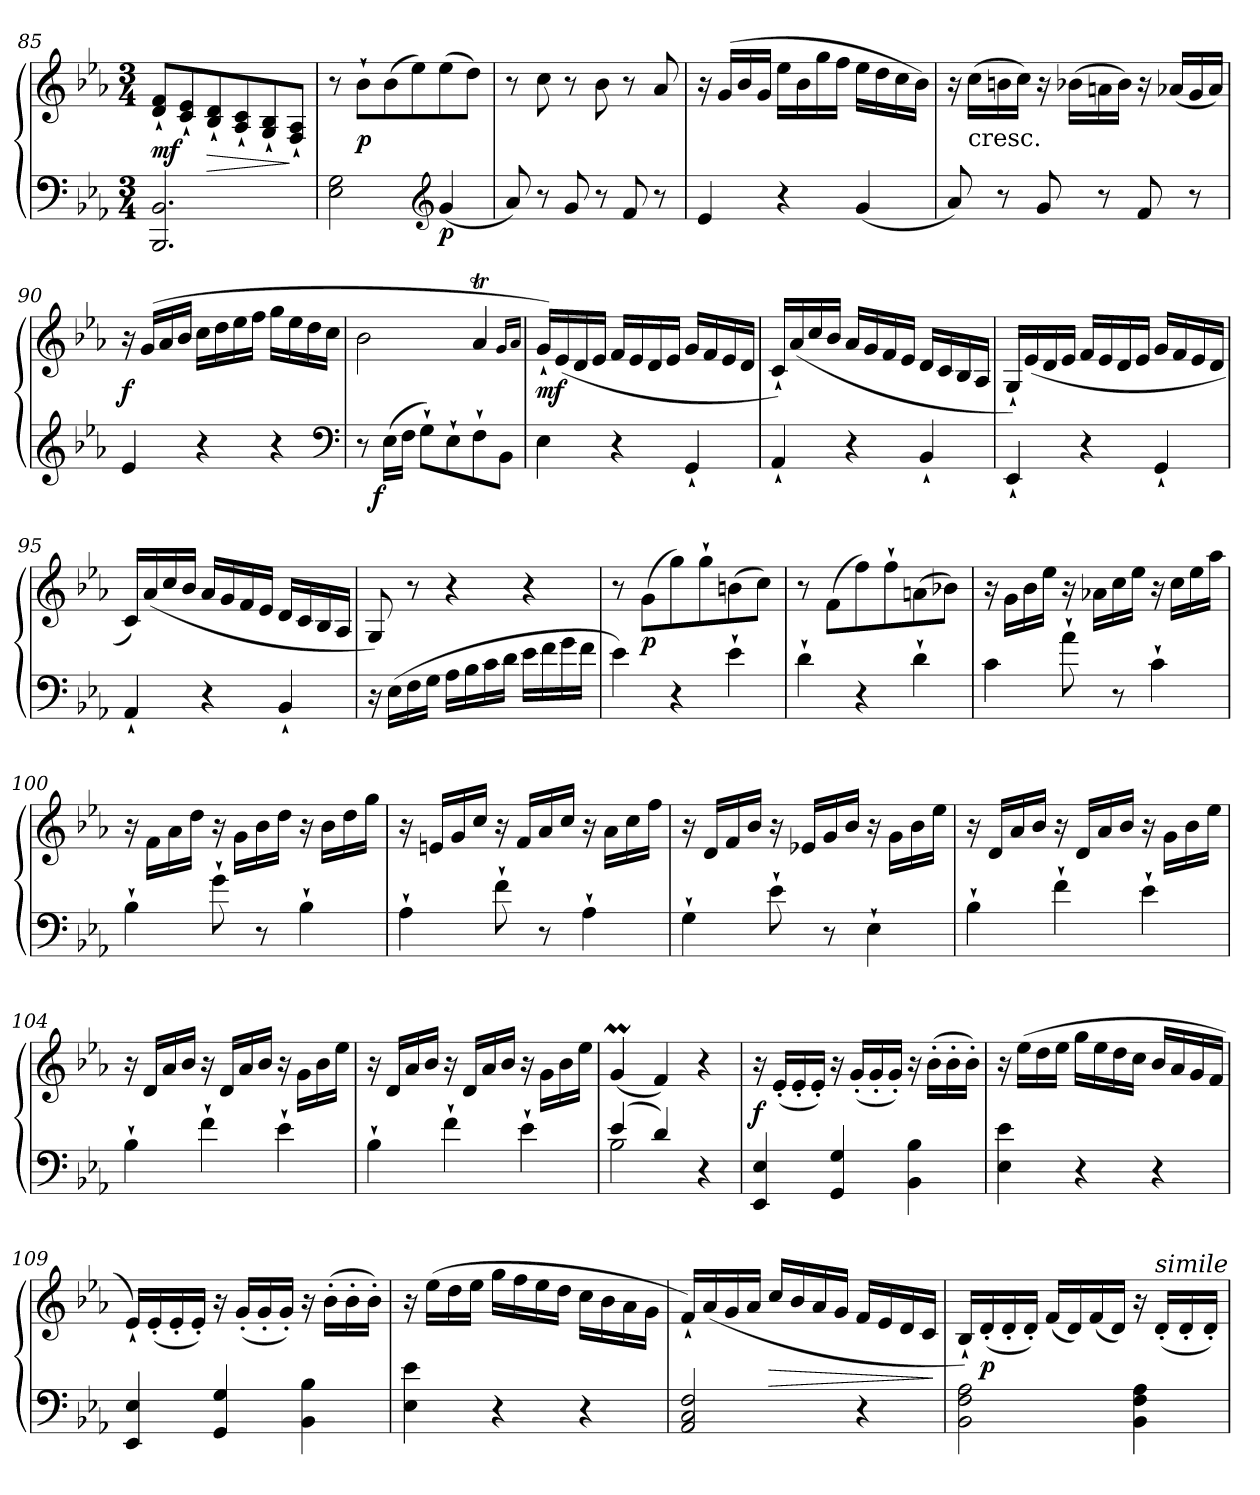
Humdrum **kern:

**kern	**kern	**dynam
*part1	*part1	*part1
*staff2	*staff1	*staff1/2
!!LO:LB:g=z
*clefF4	*clefG2	*
*k[b-e-a-]	*k[b-e-a-]	*
*E-:	*E-:	*
*M3/4	*M3/4	*
=85	=85	=85
2.BBB- 2.BB-	8d` 8f`L	mf
.	8c` 8e-`	.
.	8B-` 8d`	>
.	8A-` 8c`	.
.	8G` 8B-`	.
.	8F` 8A-`J	]
=86	=86	=86
2E- 2G	8r	.
.	8b-`L	p
.	(8b-	.
.	8ee-)	.
*clefG2	*	*
!	!	!LO:DY:b=2
(4g	(8ee-	p
.	8ddJ)	.
=87	=87	=87
8a-)	8r	.
8r	8cc	.
8g	8r	.
8r	8b-	.
8f	8r	.
8r	8a-	.
=88	=88	=88
4e-	16r	.
.	(16gLL	.
.	16b-	.
.	16gJJ	.
4r	16ee-LL	.
.	16b-	.
.	16gg	.
.	16ffJJ	.
(4g	16ee-LL	.
.	16dd	.
.	16cc	.
.	16b-JJ)	.
=89	=89	=89
8a-)	16r	.
!	!LO:TX:c:t=cresc.	!
.	(16ccLL	.
8r	16bn	.
.	16ccJJ)	.
8g	16r	.
.	(16b-X\LL	.
8r	16an\	.
.	16b-\JJ)	.
8f	16r	.
.	(16a-X/LL	.
8r	16g/	.
.	16a-/JJ)	.
!!LO:LB:g=z
=90	=90	=90
4e-	16r	f
.	(16gLL	.
.	16a-	.
.	16b-JJ	.
4r	16ccLL	.
.	16dd	.
.	16ee-	.
.	16ffJJ	.
4r	16ggLL	.
.	16ee-	.
.	16dd	.
.	16ccJJ	.
*clefF4	*	*
=91	=91	=91
8r	2b-	.
!	!	!LO:DY:b=2:rj
(16E-LL	.	f
16FJJ	.	.
8G`L)	.	.
8E-`	.	.
8F`	4a-T	.
8BB-J	.	.
.	16qg/LL	.
.	16qa-/JJ	.
=92	=92	=92
4E-	16g`LL)	mf
.	(16e-	.
.	16d	.
.	16e-JJ	.
4r	16fLL	.
.	16e-	.
.	16d	.
.	16e-JJ	.
4GG`	16gLL	.
.	16f	.
.	16e-	.
.	16dJJ	.
=93	=93	=93
4AA-`	16c`LL)	.
.	(16a-	.
.	16cc	.
.	16b-JJ	.
4r	16a-LL	.
.	16g	.
.	16f	.
.	16e-JJ	.
4BB-`	16dLL	.
.	16c	.
.	16B-	.
.	16A-JJ	.
=94	=94	=94
4EE-`	16G`LL)	.
.	(16e-	.
.	16d	.
.	16e-JJ	.
4r	16fLL	.
.	16e-	.
.	16d	.
.	16e-JJ	.
4GG`	16gLL	.
.	16f	.
.	16e-	.
.	16dJJ	.
!!LO:LB:g=z
=95	=95	=95
4AA-`	16cLL)	.
.	(16a-	.
.	16cc	.
.	16b-JJ	.
4r	16a-LL	.
.	16g	.
.	16f	.
.	16e-JJ	.
4BB-`	16dLL	.
.	16c	.
.	16B-	.
.	16A-JJ	.
=96	=96	=96
16r	8G)	.
(16E-LL	.	.
16F	8r	.
16GJJ	.	.
16A-LL	4r	.
16B-	.	.
16c	.	.
16dJJ	.	.
16e-LL	4r	.
16f	.	.
16g	.	.
16fJJ	.	.
=97	=97	=97
4e-)	8r	.
.	(8gL	p
4r	8gg)	.
.	8gg`	.
4e-`	(8bn	.
.	8ccJ)	.
=98	=98	=98
4d`	8r	.
.	(8fL	.
4r	8ff)	.
.	8ff`	.
4d`	(8an	.
.	8b-XJ)	.
=99	=99	=99
4c	16r	.
.	16gLL	.
.	16b-	.
.	16ee-JJ	.
8a-`	16r	.
.	16a-XLL	.
8r	16cc	.
.	16ee-JJ	.
4c`	16r	.
.	16ccLL	.
.	16ee-	.
.	16aa-JJ	.
!!LO:LB:g=z
=100	=100	=100
4B-`	16r	.
.	16f\LL	.
.	16a-\	.
.	16dd\JJ	.
8g`	16r	.
.	16gLL	.
8r	16b-	.
.	16ddJJ	.
4B-`	16r	.
.	16b-LL	.
.	16dd	.
.	16ggJJ	.
=101	=101	=101
4A-`	16r	.
.	16enLL	.
.	16g	.
.	16ccJJ	.
8f`	16r	.
.	16fLL	.
8r	16a-	.
.	16ccJJ	.
4A-`	16r	.
.	16a-LL	.
.	16cc	.
.	16ffJJ	.
=102	=102	=102
4G`	16r	.
.	16dLL	.
.	16f	.
.	16b-JJ	.
8e-`	16r	.
.	16e-XLL	.
8r	16g	.
.	16b-JJ	.
4E-`	16r	.
.	16gLL	.
.	16b-	.
.	16ee-JJ	.
=103	=103	=103
4B-`	16r	.
.	16dLL	.
.	16a-	.
.	16b-JJ	.
4f`	16r	.
.	16dLL	.
.	16a-	.
.	16b-JJ	.
4e-`	16r	.
.	16gLL	.
.	16b-	.
.	16ee-JJ	.
!!LO:LB:g=z
=104	=104	=104
4B-`	16r	.
.	16dLL	.
.	16a-	.
.	16b-JJ	.
4f`	16r	.
.	16dLL	.
.	16a-	.
.	16b-JJ	.
4e-`	16r	.
.	16gLL	.
.	16b-	.
.	16ee-JJ	.
=105	=105	=105
4B-`	16r	.
.	16dLL	.
.	16a-	.
.	16b-JJ	.
4f`	16r	.
.	16dLL	.
.	16a-	.
.	16b-JJ	.
4e-`	16r	.
.	16gLL	.
.	16b-	.
.	16ee-JJ	.
=106	=106	=106
*^	*	*
(4e-	2B-	(4gm	.
4d)	.	4f)	.
4r	4ryy	4r	.
*v	*v	*	*
=107	=107	=107
4EE- 4E-	16r	f
.	(16e-'LL	.
.	16e-'	.
.	16e-'JJ)	.
4GG 4G	16r	.
.	(16g'LL	.
.	16g'	.
.	16g'JJ)	.
4BB- 4B-	16r	.
.	(16b-'LL	.
.	16b-'	.
.	16b-'JJ)	.
=108	=108	=108
4E- 4e-	16r	.
.	(16ee-LL	.
.	16dd	.
.	16ee-JJ	.
4r	16ggLL	.
.	16ee-	.
.	16dd	.
.	16ccJJ	.
4r	16b-LL	.
.	16a-	.
.	16g	.
.	16fJJ	.
!!LO:LB:g=z
=109	=109	=109
4EE- 4E-	16e-`LL)	.
.	(16e-'	.
.	16e-'	.
.	16e-'JJ)	.
4GG 4G	16r	.
.	(16g'LL	.
.	16g'	.
.	16g'JJ)	.
4BB- 4B-	16r	.
.	(16b-'LL	.
.	16b-'	.
.	16b-'JJ)	.
=110	=110	=110
4E- 4e-	16r	.
.	(16ee-LL	.
.	16dd	.
.	16ee-JJ	.
4r	16ggLL	.
.	16ff	.
.	16ee-	.
.	16ddJJ	.
4r	16cc\LL	.
.	16b-\	.
.	16a-\	.
.	16g\JJ	.
=111	=111	=111
2AA- 2C 2F	16f`LL)	.
.	(16a-	.
.	16g	.
.	16a-JJ	.
.	16ccLL	>
.	16b-	.
.	16a-	.
.	16gJJ	.
4r	16fLL	.
.	16e-	.
.	16d	.
.	16cJJ	.
.	.	]
=112	=112	=112
2BB- 2F 2A-	16B-`LL)	.
.	(16d'	p
.	16d'	.
.	16d'JJ)	.
.	(16fLL	.
.	16d)	.
.	(16f	.
.	16dJJ)	.
4BB- 4F 4A-	16r	.
!	!LO:TX:a:i:t=simile	!
.	(16d'LL	.
.	16d'	.
.	16d'JJ)	.
=	=	=
*-	*-	*-
